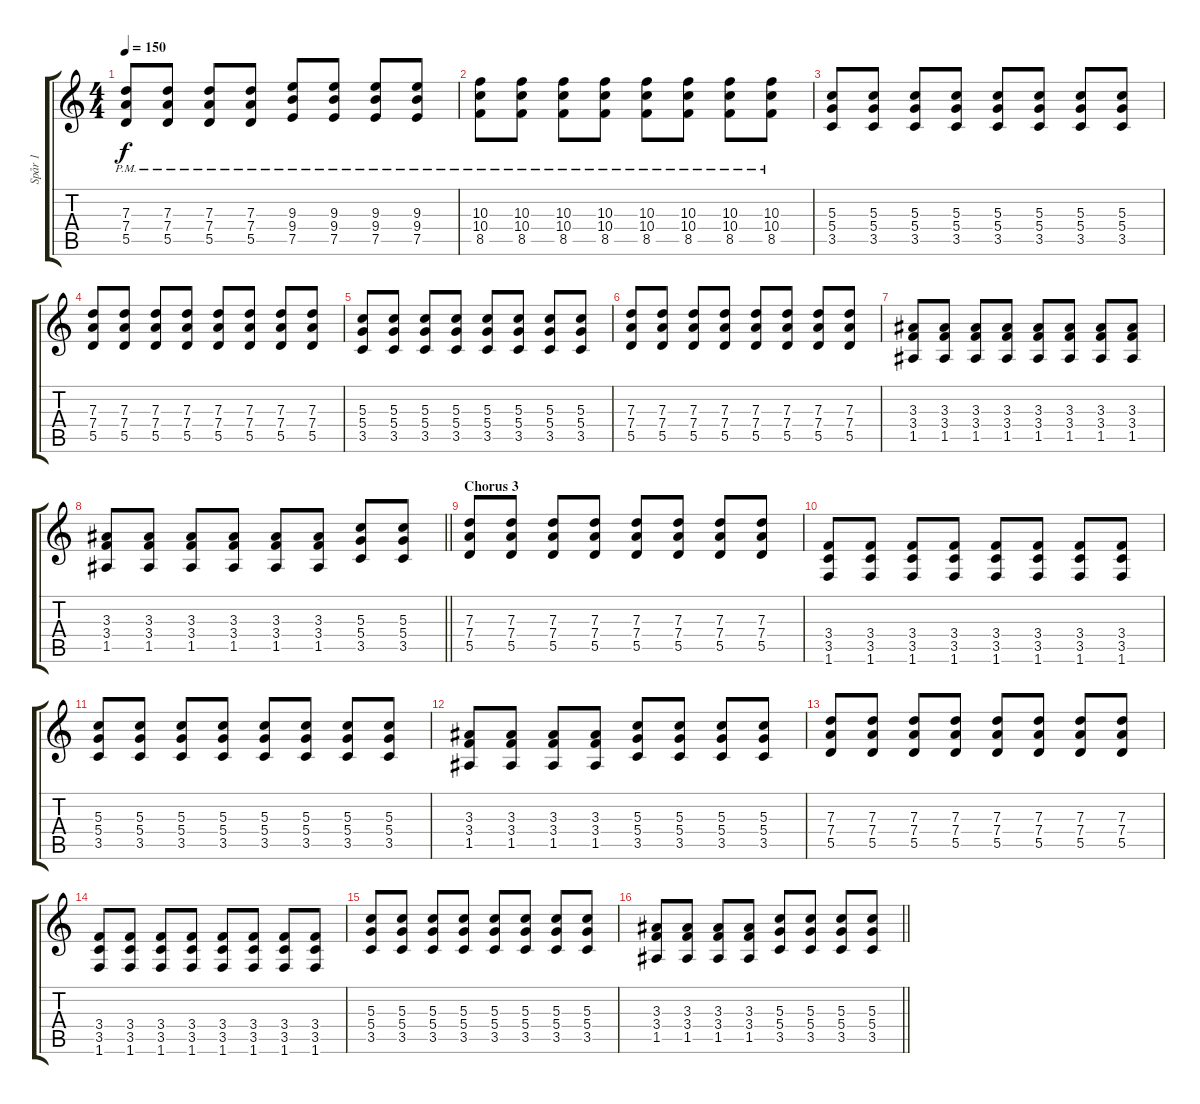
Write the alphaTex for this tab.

\track ("Spår 1" "Spår 1") {instrument overdrivenguitar}
\staff {score tabs}
\tuning (E4 B3 G3 D3 A2 E2) {hide}
\ts (4 4)
\tempo 150
\clef g2
\ks c
(7.3{pm} 7.4{pm} 5.5{pm}).8{dy f} (7.3{pm} 7.4{pm} 5.5{pm}).8 (7.3{pm} 7.4{pm} 5.5{pm}).8 (7.3{pm} 7.4{pm} 5.5{pm}).8 (9.3{pm} 9.4{pm} 7.5{pm}).8 (9.3{pm} 9.4{pm} 7.5{pm}).8 (9.3{pm} 9.4{pm} 7.5{pm}).8 (9.3{pm} 9.4{pm} 7.5{pm}).8 |
(10.3{pm} 10.4{pm} 8.5{pm}).8 (10.3{pm} 10.4{pm} 8.5{pm}).8 (10.3{pm} 10.4{pm} 8.5{pm}).8 (10.3{pm} 10.4{pm} 8.5{pm}).8 (10.3{pm} 10.4{pm} 8.5{pm}).8 (10.3{pm} 10.4{pm} 8.5{pm}).8 (10.3{pm} 10.4{pm} 8.5{pm}).8 (10.3{pm} 10.4{pm} 8.5{pm}).8 |
(5.3 5.4 3.5).8 (5.3 5.4 3.5).8 (5.3 5.4 3.5).8 (5.3 5.4 3.5).8 (5.3 5.4 3.5).8 (5.3 5.4 3.5).8 (5.3 5.4 3.5).8 (5.3 5.4 3.5).8 |
(7.3 7.4 5.5).8 (7.3 7.4 5.5).8 (7.3 7.4 5.5).8 (7.3 7.4 5.5).8 (7.3 7.4 5.5).8 (7.3 7.4 5.5).8 (7.3 7.4 5.5).8 (7.3 7.4 5.5).8 |
(5.3 5.4 3.5).8 (5.3 5.4 3.5).8 (5.3 5.4 3.5).8 (5.3 5.4 3.5).8 (5.3 5.4 3.5).8 (5.3 5.4 3.5).8 (5.3 5.4 3.5).8 (5.3 5.4 3.5).8 |
(7.3 7.4 5.5).8 (7.3 7.4 5.5).8 (7.3 7.4 5.5).8 (7.3 7.4 5.5).8 (7.3 7.4 5.5).8 (7.3 7.4 5.5).8 (7.3 7.4 5.5).8 (7.3 7.4 5.5).8 |
(3.3 3.4 1.5).8 (3.3 3.4 1.5).8 (3.3 3.4 1.5).8 (3.3 3.4 1.5).8 (3.3 3.4 1.5).8 (3.3 3.4 1.5).8 (3.3 3.4 1.5).8 (3.3 3.4 1.5).8 |
\barLineRight lightlight
(3.3 3.4 1.5).8 (3.3 3.4 1.5).8 (3.3 3.4 1.5).8 (3.3 3.4 1.5).8 (3.3 3.4 1.5).8 (3.3 3.4 1.5).8 (5.3 5.4 3.5).8 (5.3 5.4 3.5).8 |
\section ("" "Chorus 3")
(7.3 7.4 5.5).8 (7.3 7.4 5.5).8 (7.3 7.4 5.5).8 (7.3 7.4 5.5).8 (7.3 7.4 5.5).8 (7.3 7.4 5.5).8 (7.3 7.4 5.5).8 (7.3 7.4 5.5).8 |
(3.4 3.5 1.6).8 (3.4 3.5 1.6).8 (3.4 3.5 1.6).8 (3.4 3.5 1.6).8 (3.4 3.5 1.6).8 (3.4 3.5 1.6).8 (3.4 3.5 1.6).8 (3.4 3.5 1.6).8 |
(5.3 5.4 3.5).8 (5.3 5.4 3.5).8 (5.3 5.4 3.5).8 (5.3 5.4 3.5).8 (5.3 5.4 3.5).8 (5.3 5.4 3.5).8 (5.3 5.4 3.5).8 (5.3 5.4 3.5).8 |
(3.3 3.4 1.5).8 (3.3 3.4 1.5).8 (3.3 3.4 1.5).8 (3.3 3.4 1.5).8 (5.3 5.4 3.5).8 (5.3 5.4 3.5).8 (5.3 5.4 3.5).8 (5.3 5.4 3.5).8 |
(7.3 7.4 5.5).8 (7.3 7.4 5.5).8 (7.3 7.4 5.5).8 (7.3 7.4 5.5).8 (7.3 7.4 5.5).8 (7.3 7.4 5.5).8 (7.3 7.4 5.5).8 (7.3 7.4 5.5).8 |
(3.4 3.5 1.6).8 (3.4 3.5 1.6).8 (3.4 3.5 1.6).8 (3.4 3.5 1.6).8 (3.4 3.5 1.6).8 (3.4 3.5 1.6).8 (3.4 3.5 1.6).8 (3.4 3.5 1.6).8 |
(5.3 5.4 3.5).8 (5.3 5.4 3.5).8 (5.3 5.4 3.5).8 (5.3 5.4 3.5).8 (5.3 5.4 3.5).8 (5.3 5.4 3.5).8 (5.3 5.4 3.5).8 (5.3 5.4 3.5).8 |
\barLineRight lightlight
(3.3 3.4 1.5).8 (3.3 3.4 1.5).8 (3.3 3.4 1.5).8 (3.3 3.4 1.5).8 (5.3 5.4 3.5).8 (5.3 5.4 3.5).8 (5.3 5.4 3.5).8 (5.3 5.4 3.5).8
